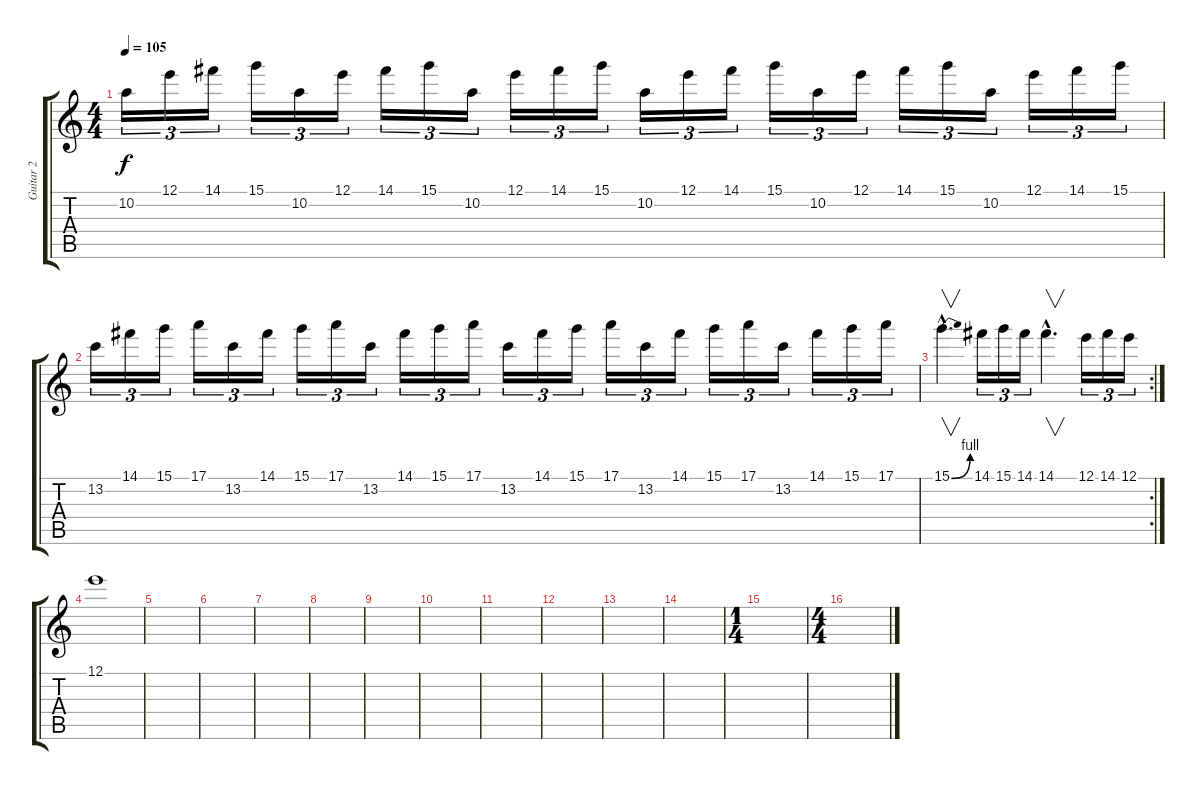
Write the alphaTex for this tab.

\track ("Guitar 2" "Guitar 2") {instrument distortionguitar}
\staff {score tabs}
\tuning (E4 B3 G3 D3 A2 E2) {hide}
\ts (4 4)
\tempo 105
\clef g2
\ks c
10.2.16{tu (3 2) dy f} 12.1.16{tu (3 2)} 14.1.16{tu (3 2)} 15.1.16{tu (3 2)} 10.2.16{tu (3 2)} 12.1.16{tu (3 2)} 14.1.16{tu (3 2)} 15.1.16{tu (3 2)} 10.2.16{tu (3 2)} 12.1.16{tu (3 2)} 14.1.16{tu (3 2)} 15.1.16{tu (3 2)} 10.2.16{tu (3 2)} 12.1.16{tu (3 2)} 14.1.16{tu (3 2)} 15.1.16{tu (3 2)} 10.2.16{tu (3 2)} 12.1.16{tu (3 2)} 14.1.16{tu (3 2)} 15.1.16{tu (3 2)} 10.2.16{tu (3 2)} 12.1.16{tu (3 2)} 14.1.16{tu (3 2)} 15.1.16{tu (3 2)} |
13.2.16{tu (3 2)} 14.1.16{tu (3 2)} 15.1.16{tu (3 2)} 17.1.16{tu (3 2)} 13.2.16{tu (3 2)} 14.1.16{tu (3 2)} 15.1.16{tu (3 2)} 17.1.16{tu (3 2)} 13.2.16{tu (3 2)} 14.1.16{tu (3 2)} 15.1.16{tu (3 2)} 17.1.16{tu (3 2)} 13.2.16{tu (3 2)} 14.1.16{tu (3 2)} 15.1.16{tu (3 2)} 17.1.16{tu (3 2)} 13.2.16{tu (3 2)} 14.1.16{tu (3 2)} 15.1.16{tu (3 2)} 17.1.16{tu (3 2)} 13.2.16{tu (3 2)} 14.1.16{tu (3 2)} 15.1.16{tu (3 2)} 17.1.16{tu (3 2)} |
\rc 2
15.1{be (bend 0 0 60 4) hac}.4{v d} 14.1.16{tu (3 2)} 15.1.16{tu (3 2)} 14.1.16{tu (3 2)} 14.1{hac}.4{v d} 12.1.16{tu (3 2)} 14.1.16{tu (3 2)} 12.1.16{tu (3 2)} |
12.1.1 |
|
|
|
|
|
|
|
|
|
|
\ts (1 4)
|
\ts (4 4)
